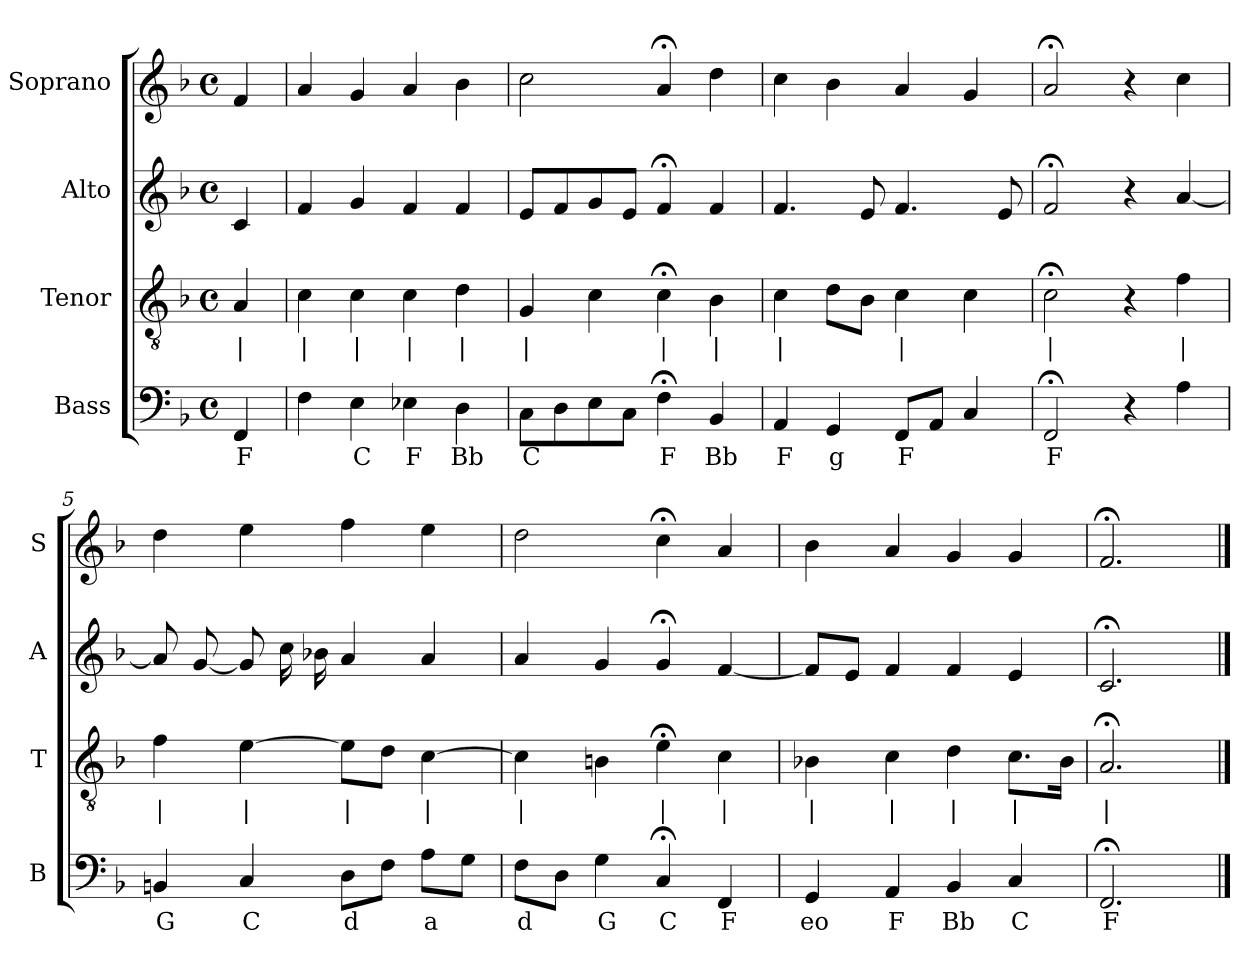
**kern	**text	**kern	**text	**kern	**kern
*part4	*part4	*part3	*part3	*part2	*part1
*staff4	*staff4	*staff3	*staff3	*staff2	*staff1
*I"Bass	*	*I"Tenor	*	*I"Alto	*I"Soprano
*I'B	*	*I'T	*	*I'A	*I'S
*clefF4	*	*clefGv2	*	*clefG2	*clefG2
*k[b-]	*	*k[b-]	*	*k[b-]	*k[b-]
*F:	*	*F:	*	*F:	*F:
*M4/4	*	*M4/4	*	*M4/4	*M4/4
*met(c)	*	*met(c)	*	*met(c)	*met(c)
*MM100	*	*MM100	*	*MM100	*MM100
=	=	=	=	=	=
4FF	F	4A	|	4c	4f
=1	=1	=1	=1	=1	=1
4F	.	4c	|	4f	4a
4E	C	4c	|	4g	4g
4E-X	F	4c	|	4f	4a
4D	Bb	4d	|	4f	4b-
=2	=2	=2	=2	=2	=2
8CL	C	4G	|	8eL	2cc
8D	.	.	.	8f	.
8E	.	4c	.	8g	.
8CJ	.	.	.	8eJ	.
4F;<	F	4c;<	|	4f;<	4a;<
4BB-	Bb	4B-	|	4f	4dd
=3	=3	=3	=3	=3	=3
4AA	F	4c	|	4.f	4cc
4GG	g	8dL	.	.	4b-
.	.	8B-J	.	8e	.
8FFL	F	4c	|	4.f	4a
8AAJ	.	.	.	.	.
4C	.	4c	.	.	4g
.	.	.	.	8e	.
=4	=4	=4	=4	=4	=4
2FF;<	F	2c;<	|	2f;<	2a;<
4r	.	4r	.	4r	4r
4A	.	4f	|	[4a	4cc
=5	=5	=5	=5	=5	=5
4BBn	G	4f	|	8a]	4dd
.	.	.	.	[8g	.
4C	C	[4e	|	8g]	4ee
.	.	.	.	16cc	.
.	.	.	.	16b-X	.
8DL	d	8eL]	|	4a	4ff
8FJ	.	8dJ	.	.	.
8AL	a	[4c	|	4a	4ee
8GJ	.	.	.	.	.
=6	=6	=6	=6	=6	=6
8FL	d	4c]	|	4a	2dd
8DJ	.	.	.	.	.
4G	G	4Bn	.	4g	.
4C;<	C	4e;<	|	4g;<	4cc;<
4FF	F	4c	|	[4f	4a
=7	=7	=7	=7	=7	=7
4GG	eo	4B-X	|	8fL]	4b-
.	.	.	.	8eJ	.
4AA	F	4c	|	4f	4a
4BB-	Bb	4d	|	4f	4g
4C	C	8.cL	|	4e	4g
.	.	16B-Jk	.	.	.
=8	=8	=8	=8	=8	=8
2.FF;<	F	2.A;<	|	2.c;<	2.f;<
==	==	==	==	==	==
*-	*-	*-	*-	*-	*-
